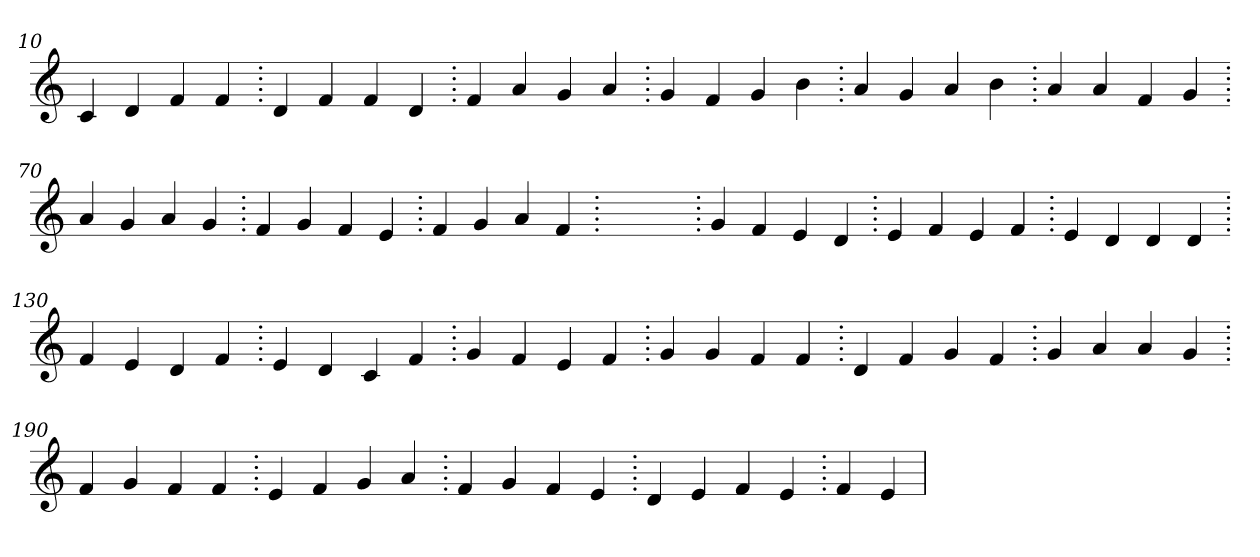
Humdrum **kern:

**kern
*part1
*staff1
*clefG2
=10.
4c
4d
4f
4f
=20.
4d
4f
4f
4d
=30.
4f
4a
4g
4a
=40.
4g
4f
4g
4b
=50.
4a
4g
4a
4b
=60.
4a
4a
4f
4g
=70.
4a
4g
4a
4g
=80.
4f
4g
4f
4e
=90.
4f
4g
4a
4f
=100.
1ryy
=100.
4g
4f
4e
4d
=110.
4e
4f
4e
4f
=120.
4e
4d
4d
4d
=130.
4f
4e
4d
4f
=140.
4e
4d
4c
4f
=150.
4g
4f
4e
4f
=160.
4g
4g
4f
4f
=170.
4d
4f
4g
4f
=180.
4g
4a
4a
4g
=190.
4f
4g
4f
4f
=200.
4e
4f
4g
4a
=210.
4f
4g
4f
4e
=220.
4d
4e
4f
4e
=230.
4f
4e
=
*-
